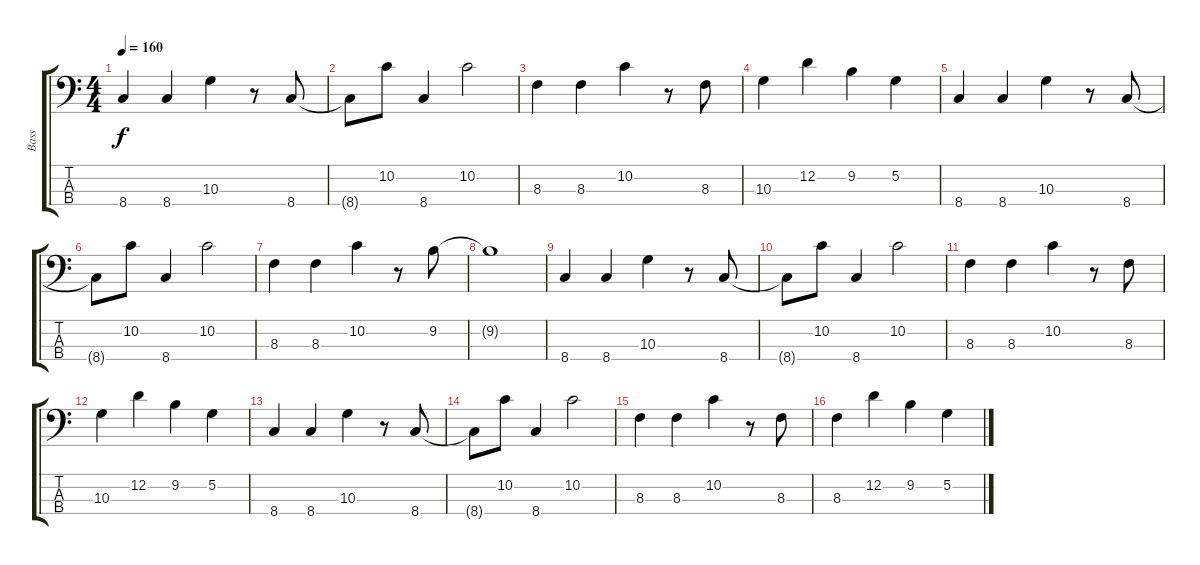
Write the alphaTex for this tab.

\track ("Bass" "Bass") {instrument electricbasspick}
\staff {score tabs}
\tuning (G2 D2 A1 E1) {hide}
\ts (4 4)
\tempo 160
\clef f4
\ks c
8.4.4{dy f} 8.4.4 10.3.4 r.8 8.4.8 |
8.4{t}.8 10.2.8 8.4.4 10.2.2 |
8.3.4 8.3.4 10.2.4 r.8 8.3.8 |
10.3.4 12.2.4 9.2.4 5.2.4 |
8.4.4 8.4.4 10.3.4 r.8 8.4.8 |
8.4{t}.8 10.2.8 8.4.4 10.2.2 |
8.3.4 8.3.4 10.2.4 r.8 9.2.8 |
9.2{t}.1 |
8.4.4 8.4.4 10.3.4 r.8 8.4.8 |
8.4{t}.8 10.2.8 8.4.4 10.2.2 |
8.3.4 8.3.4 10.2.4 r.8 8.3.8 |
10.3.4 12.2.4 9.2.4 5.2.4 |
8.4.4 8.4.4 10.3.4 r.8 8.4.8 |
8.4{t}.8 10.2.8 8.4.4 10.2.2 |
8.3.4 8.3.4 10.2.4 r.8 8.3.8 |
8.3.4 12.2.4 9.2.4 5.2.4
